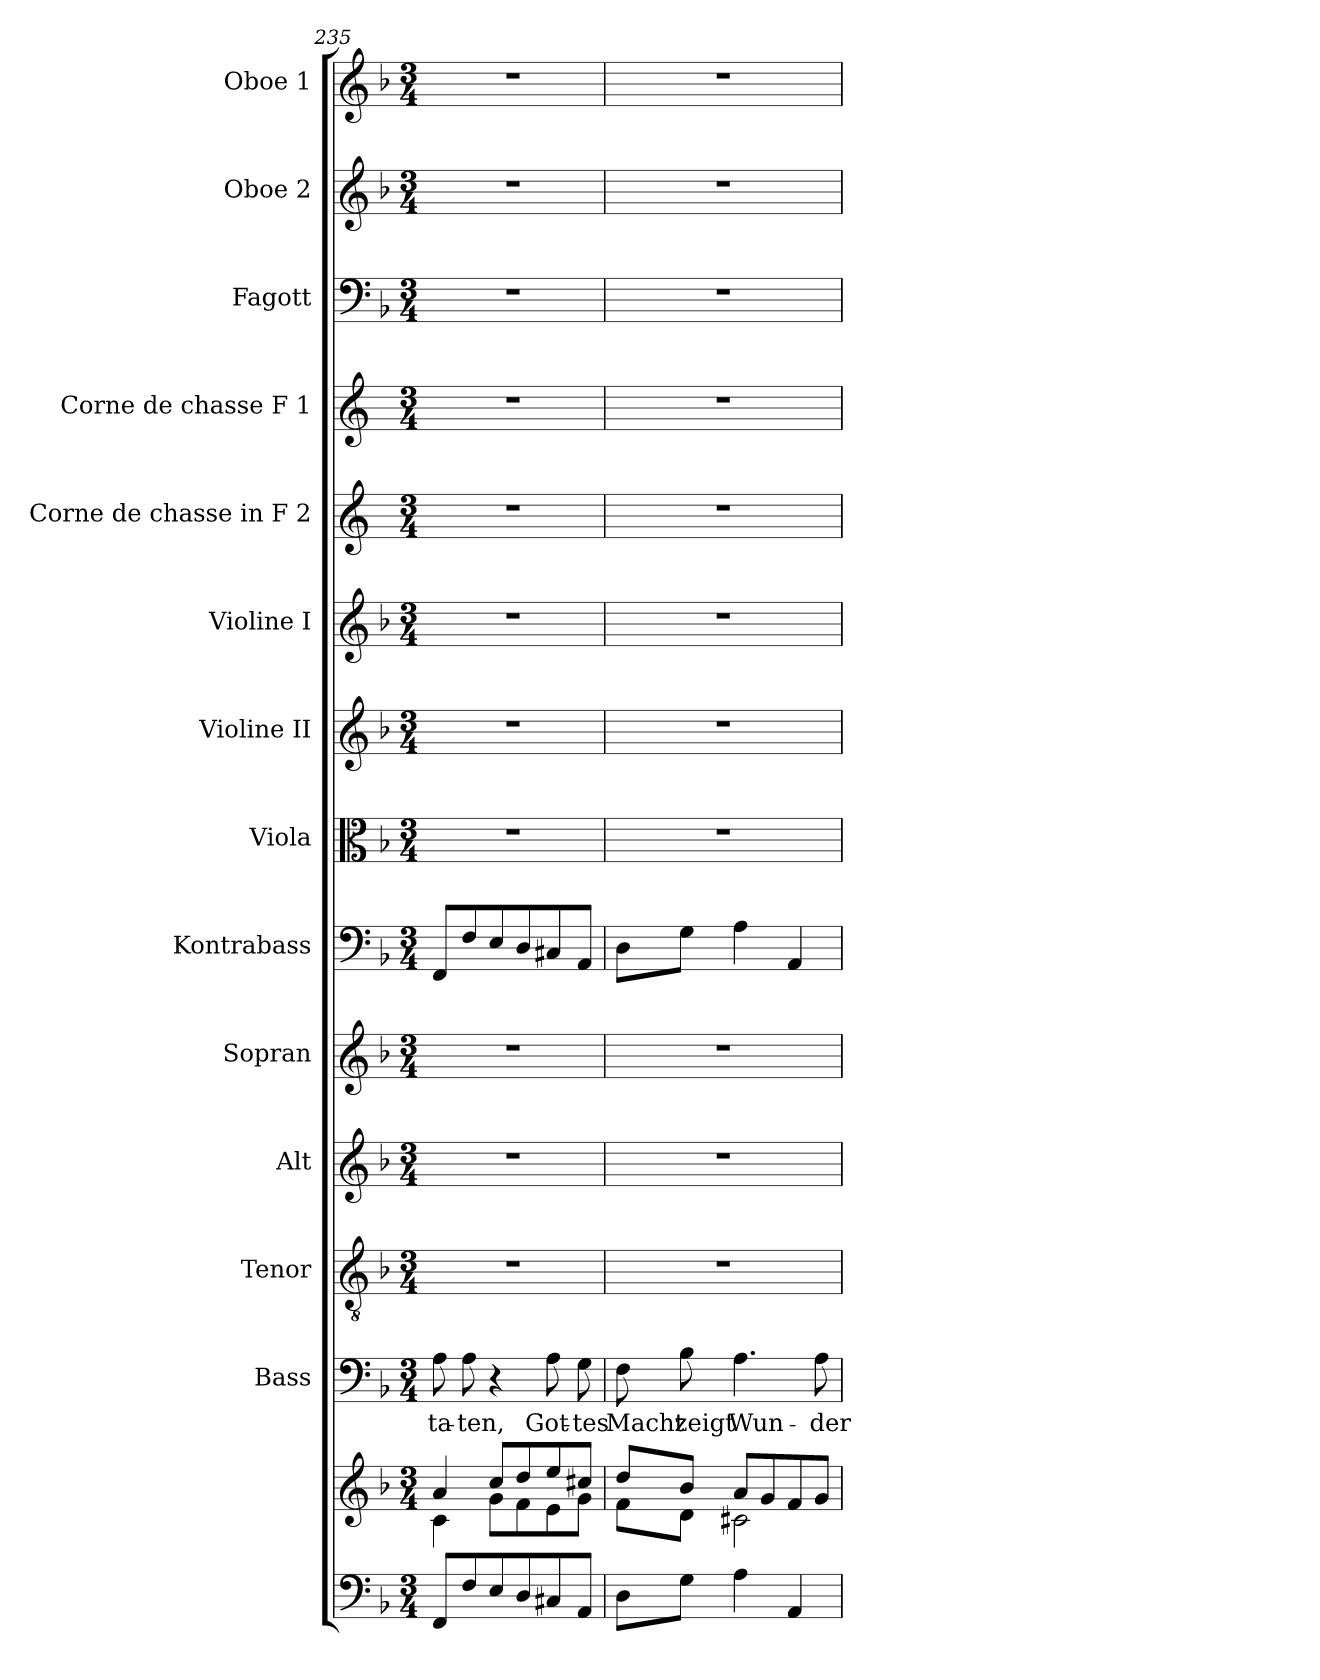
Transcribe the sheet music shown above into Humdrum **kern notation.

**kern	**kern	**kern	**text	**kern	**kern	**kern	**kern	**kern	**kern	**kern	**kern	**kern	**kern	**kern	**kern
*part14	*part14	*part13	*part13	*part12	*part11	*part10	*part9	*part8	*part7	*part6	*part5	*part4	*part3	*part2	*part1
*staff15	*staff14	*staff13	*staff13	*staff12	*staff11	*staff10	*staff9	*staff8	*staff7	*staff6	*staff5	*staff4	*staff3	*staff2	*staff1
*	*	*I"Bass	*	*I"Tenor	*I"Alt	*I"Sopran	*I"Kontrabass	*I"Viola	*I"Violine II	*I"Violine I	*I"Corne de chasse in F 2	*I"Corne de chasse F 1	*I"Fagott	*I"Oboe 2	*I"Oboe 1
*	*	*I'B.	*	*I'T.	*I'A.	*I'S.	*I'Kb.	*I'Vla.	*I'Vl. II	*I'Vl. I	*	*	*I'Fg.	*I'Ob. 2	*I'Ob. 1
*clefF4	*clefG2	*clefF4	*	*clefGv2	*clefG2	*clefG2	*clefF4	*clefC3	*clefG2	*clefG2	*clefG2	*clefG2	*clefF4	*clefG2	*clefG2
*	*	*	*	*	*	*	*ITrd7c12	*	*	*	*ITrd4c7	*ITrd4c7	*	*	*
*k[b-]	*k[b-]	*k[b-]	*	*k[b-]	*k[b-]	*k[b-]	*k[b-]	*k[b-]	*k[b-]	*k[b-]	*k[b-]	*k[b-]	*k[b-]	*k[b-]	*k[b-]
*F:	*F:	*F:	*	*F:	*F:	*F:	*F:	*F:	*F:	*F:	*F:	*F:	*F:	*F:	*F:
*M3/4	*M3/4	*M3/4	*	*M3/4	*M3/4	*M3/4	*M3/4	*M3/4	*M3/4	*M3/4	*M3/4	*M3/4	*M3/4	*M3/4	*M3/4
=235	=235	=235	=235	=235	=235	=235	=235	=235	=235	=235	=235	=235	=235	=235	=235
*	*^	*	*	*	*	*	*	*	*	*	*	*	*	*	*
!	!	!	!	!LO:LY:b	!	!	!	!	!	!	!	!	!	!	!	!
8FF/L	4a/	4c\	8A\	-ta-	2.r	2.r	2.r	8FFF/L	2.r	2.r	2.r	2.r	2.r	2.r	2.r	2.r
!	!	!	!	!LO:LY:b	!	!	!	!	!	!	!	!	!	!	!	!
8F/	.	.	8A\	-ten,	.	.	.	8FF/	.	.	.	.	.	.	.	.
8E/	8cc/L	8g\L	4r	.	.	.	.	8EE/	.	.	.	.	.	.	.	.
8D/	8dd/	8f\	.	.	.	.	.	8DD/	.	.	.	.	.	.	.	.
!	!	!	!	!LO:LY:b	!	!	!	!	!	!	!	!	!	!	!	!
8C#X/	8ee/	8e\	8A\	Got-	.	.	.	8CC#X/	.	.	.	.	.	.	.	.
!	!	!	!	!LO:LY:b	!	!	!	!	!	!	!	!	!	!	!	!
8AA/J	8cc#X/J	8g\J	8G\	-tes	.	.	.	8AAA/J	.	.	.	.	.	.	.	.
=236	=236	=236	=236	=236	=236	=236	=236	=236	=236	=236	=236	=236	=236	=236	=236	=236
!	!	!	!	!LO:LY:b	!	!	!	!	!	!	!	!	!	!	!	!
8D\L	8dd/L	8f\L	8F\	Macht	2.r	2.r	2.r	8DD\L	2.r	2.r	2.r	2.r	2.r	2.r	2.r	2.r
!	!	!	!	!LO:LY:b	!	!	!	!	!	!	!	!	!	!	!	!
8G\J	8b-/J	8d\J	8B-\	zeigt	.	.	.	8GG\J	.	.	.	.	.	.	.	.
!	!	!	!	!LO:LY:b	!	!	!	!	!	!	!	!	!	!	!	!
4A\	8a/L	2c#X\	4.A\	Wun-	.	.	.	4AA\	.	.	.	.	.	.	.	.
.	8g/	.	.	.	.	.	.	.	.	.	.	.	.	.	.	.
4AA/	8f/	.	.	.	.	.	.	4AAA/	.	.	.	.	.	.	.	.
!	!	!	!	!LO:LY:b	!	!	!	!	!	!	!	!	!	!	!	!
.	8g/J	.	8A\	-der-	.	.	.	.	.	.	.	.	.	.	.	.
*	*v	*v	*	*	*	*	*	*	*	*	*	*	*	*	*	*
=	=	=	=	=	=	=	=	=	=	=	=	=	=	=	=
*-	*-	*-	*-	*-	*-	*-	*-	*-	*-	*-	*-	*-	*-	*-	*-
